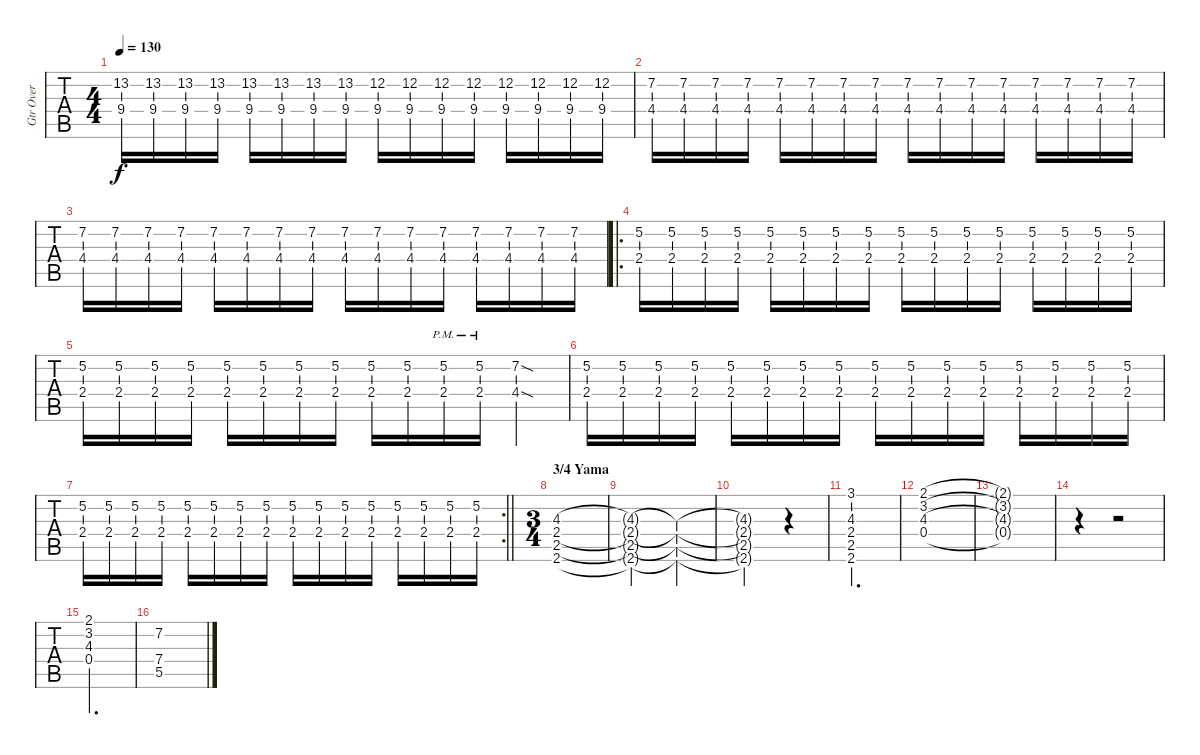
\track ("Gtr Over" "Gtr Over") {instrument overdrivenguitar}
\staff {tabs}
\tuning (E4 B3 G3 D3 A2 D2) {hide}
\ts (4 4)
\tempo 130
\clef g2
\ks c
(13.2 9.4).16{dy f} (13.2 9.4).16 (13.2 9.4).16 (13.2 9.4).16 (13.2 9.4).16 (13.2 9.4).16 (13.2 9.4).16 (13.2 9.4).16 (12.2 9.4).16 (12.2 9.4).16 (12.2 9.4).16 (12.2 9.4).16 (12.2 9.4).16 (12.2 9.4).16 (12.2 9.4).16 (12.2 9.4).16 |
(7.2 4.4).16 (7.2 4.4).16 (7.2 4.4).16 (7.2 4.4).16 (7.2 4.4).16 (7.2 4.4).16 (7.2 4.4).16 (7.2 4.4).16 (7.2 4.4).16 (7.2 4.4).16 (7.2 4.4).16 (7.2 4.4).16 (7.2 4.4).16 (7.2 4.4).16 (7.2 4.4).16 (7.2 4.4).16 |
(7.2 4.4).16 (7.2 4.4).16 (7.2 4.4).16 (7.2 4.4).16 (7.2 4.4).16 (7.2 4.4).16 (7.2 4.4).16 (7.2 4.4).16 (7.2 4.4).16 (7.2 4.4).16 (7.2 4.4).16 (7.2 4.4).16 (7.2 4.4).16 (7.2 4.4).16 (7.2 4.4).16 (7.2 4.4).16 |
\ro
(5.2 2.4).16 (5.2 2.4).16 (5.2 2.4).16 (5.2 2.4).16 (5.2 2.4).16 (5.2 2.4).16 (5.2 2.4).16 (5.2 2.4).16 (5.2 2.4).16 (5.2 2.4).16 (5.2 2.4).16 (5.2 2.4).16 (5.2 2.4).16 (5.2 2.4).16 (5.2 2.4).16 (5.2 2.4).16 |
(5.2 2.4).16 (5.2 2.4).16 (5.2 2.4).16 (5.2 2.4).16 (5.2 2.4).16 (5.2 2.4).16 (5.2 2.4).16 (5.2 2.4).16 (5.2 2.4).16 (5.2 2.4).16 (5.2{pm} 2.4{pm}).16 (5.2{pm} 2.4{pm}).16 (7.2{sod hac} 4.4{sod hac}).4 |
(5.2 2.4).16 (5.2 2.4).16 (5.2 2.4).16 (5.2 2.4).16 (5.2 2.4).16 (5.2 2.4).16 (5.2 2.4).16 (5.2 2.4).16 (5.2 2.4).16 (5.2 2.4).16 (5.2 2.4).16 (5.2 2.4).16 (5.2 2.4).16 (5.2 2.4).16 (5.2 2.4).16 (5.2 2.4).16 |
\rc 2
\barLineRight lightlight
(5.2 2.4).16 (5.2 2.4).16 (5.2 2.4).16 (5.2 2.4).16 (5.2 2.4).16 (5.2 2.4).16 (5.2 2.4).16 (5.2 2.4).16 (5.2 2.4).16 (5.2 2.4).16 (5.2 2.4).16 (5.2 2.4).16 (5.2 2.4).16 (5.2 2.4).16 (5.2 2.4).16 (5.2 2.4).16 |
\ts (3 4)
\section ("" "3/4 Yama")
(4.3 2.4 2.5 2.6).1 |
(4.3{t} 2.4{t} 2.5{t} 2.6{t}).2 (4.3{t} 2.4{t} 2.5{t} 2.6{t}).4 |
(4.3{t} 2.4{t} 2.5{t} 2.6{t}).2 r.4 |
(3.1 4.3 2.4 2.5 2.6).2{d} |
(2.1 3.2 4.3 0.4).1 |
(2.1{t} 3.2{t} 4.3{t} 0.4{t}).1 |
r.4 r.2 |
(2.1 3.2 4.3 0.4).2{d} |
(7.2 7.4 5.5).1
